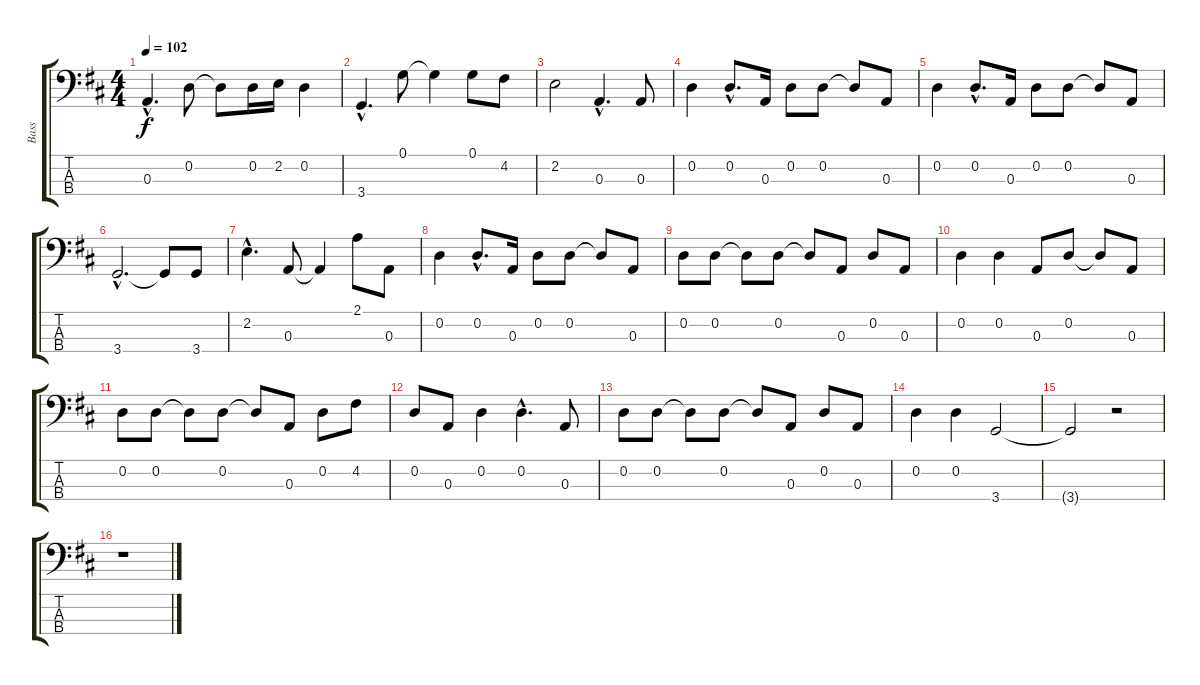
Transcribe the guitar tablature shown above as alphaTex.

\track ("Bass" "Bass") {instrument electricbassfinger}
\staff {score tabs}
\tuning (G2 D2 A1 E1) {hide}
\ts (4 4)
\tempo 102
\clef f4
\ks d
0.3{hac}.4{d dy f} 0.2.8 0.2{t}.8 0.2.16 2.2.16 0.2.4 |
3.4{hac}.4{d} 0.1.8 0.1{t}.4 0.1.8 4.2.8 |
2.2.2 0.3{hac}.4{d} 0.3.8 |
0.2.4 0.2{hac}.8{d} 0.3.16 0.2.8 0.2.8 0.2{t}.8 0.3.8 |
0.2.4 0.2{hac}.8{d} 0.3.16 0.2.8 0.2.8 0.2{t}.8 0.3.8 |
3.4{hac}.2{d} 3.4{t}.8 3.4.8 |
2.2{hac}.4{d} 0.3.8 0.3{t}.4 2.1.8 0.3.8 |
0.2.4 0.2{hac}.8{d} 0.3.16 0.2.8 0.2.8 0.2{t}.8 0.3.8 |
0.2.8 0.2.8 0.2{t}.8 0.2.8 0.2{t}.8 0.3.8 0.2.8 0.3.8 |
0.2.4 0.2.4 0.3.8 0.2.8 0.2{t}.8 0.3.8 |
0.2.8 0.2.8 0.2{t}.8 0.2.8 0.2{t}.8 0.3.8 0.2.8 4.2.8 |
0.2.8 0.3.8 0.2.4 0.2{hac}.4{d} 0.3.8 |
0.2.8 0.2.8 0.2{t}.8 0.2.8 0.2{t}.8 0.3.8 0.2.8 0.3.8 |
0.2.4 0.2.4 3.4.2 |
3.4{t}.2 r.2 |
r.1
